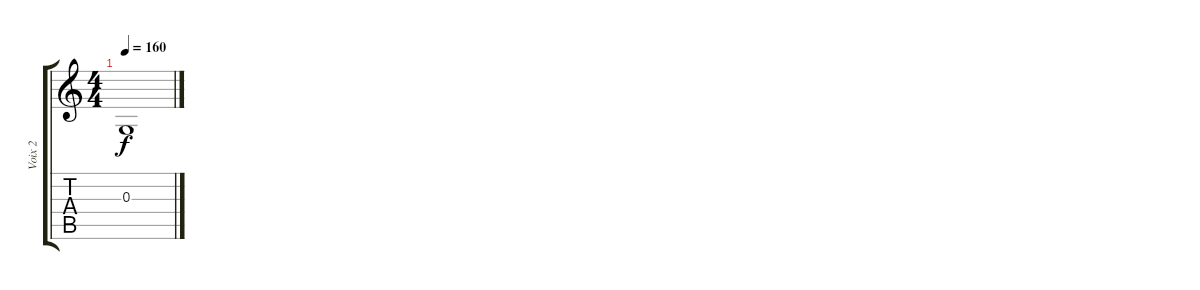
\track ("Voix 2" "Voix 2") {instrument baritonesax}
\staff {score tabs}
\tuning (E4 B3 G3 D3 A2 E2) {hide}
\ts (4 4)
\tempo 160
\clef g2
\ks c
0.3.1{dy f}
